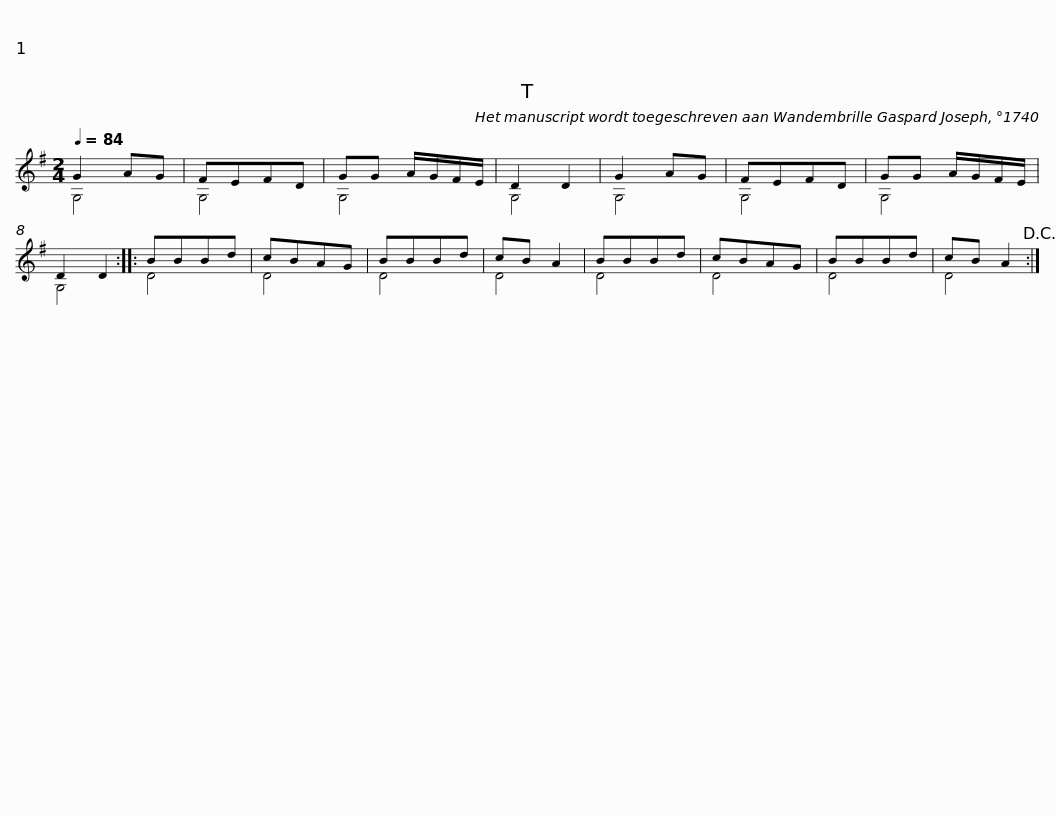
X:1
%%score ( 1 2 )
L:1/8
Q:1/4=84
M:2/4
I:linebreak $
K:G
V:1 treble
V:2 treble
V:1
 G2 AG | FEFD | GG A/G/F/E/ | D2 D2 | G2 AG | %5
 FEFD | GG A/G/F/E/ | D2 D2 ::$ BBBd | cBAG | %10
 BBBd | cB A2 | BBBd | cBAG | BBBd | %15
 cB A2!D.C.! :| %16
V:2
 G,4 | G,4 | G,4 | G,4 | G,4 | %5
 G,4 | G,4 | G,4 ::$ D4 | D4 | %10
 D4 | D4 | D4 | D4 | D4 | %15
 D4 :| %16
